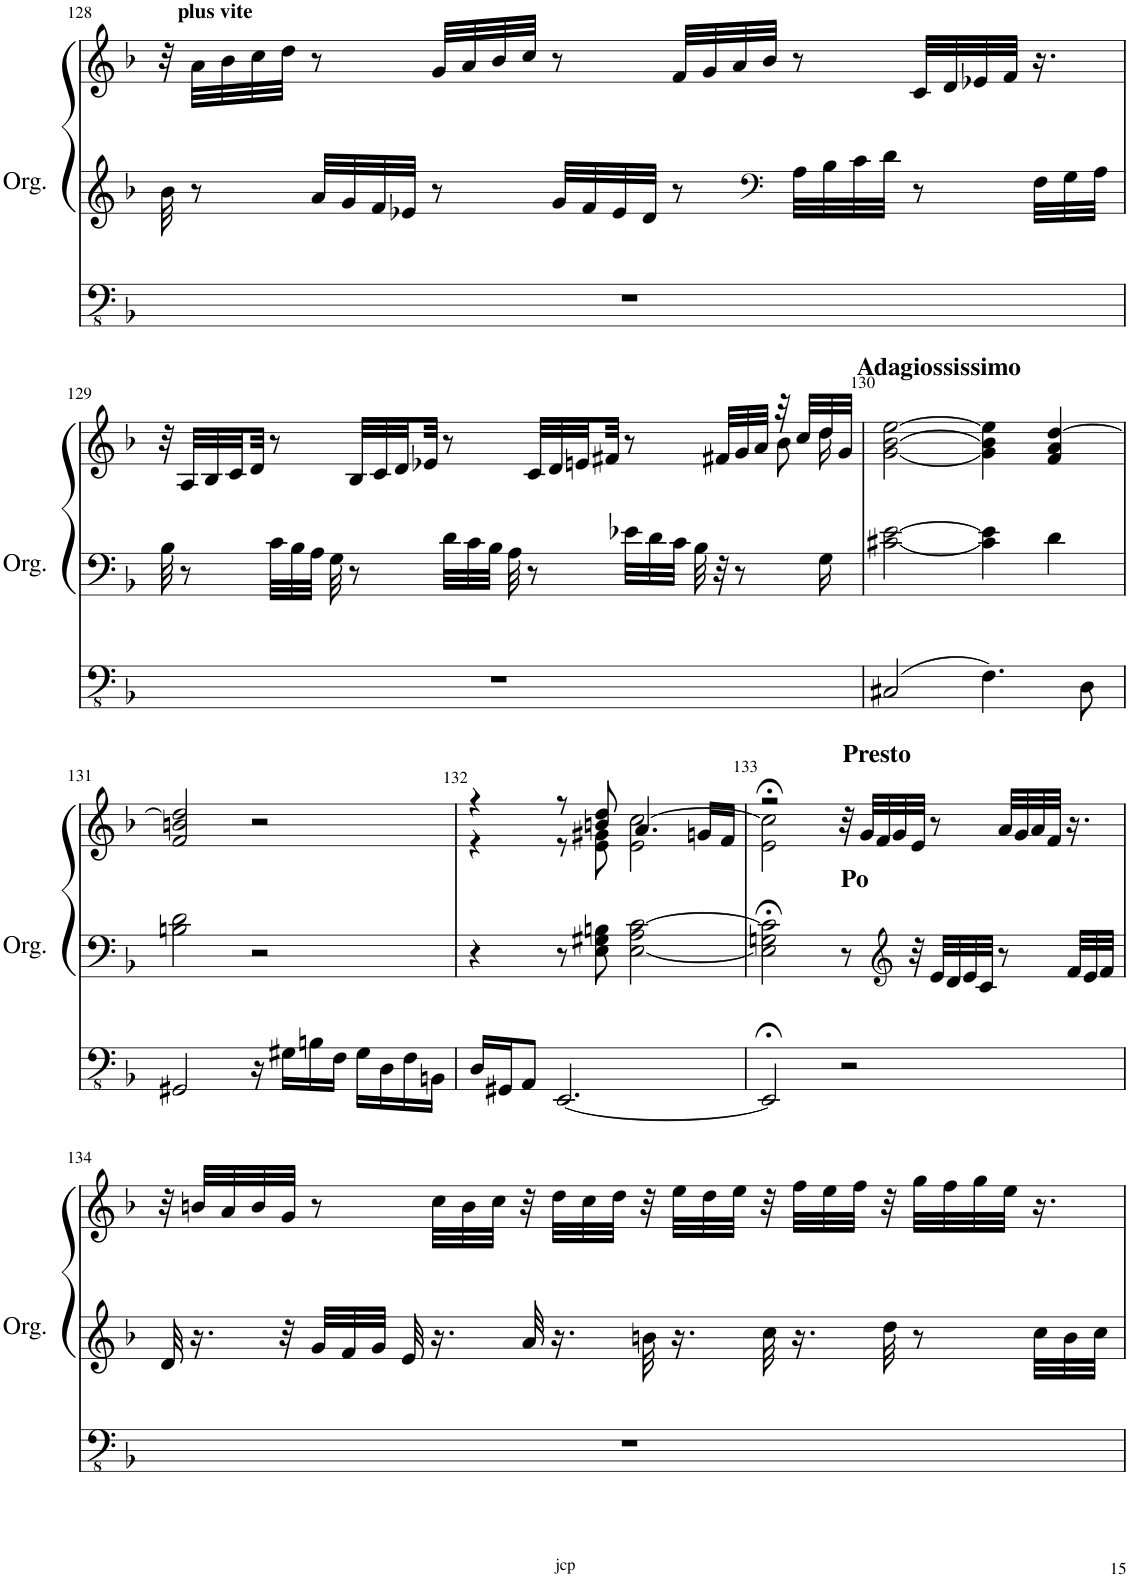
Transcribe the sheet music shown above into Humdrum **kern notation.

**kern	**kern	**kern
*part1	*part1	*part1
*staff3	*staff2	*staff1
*I"Orgue à tuyaux	*	*
*I'Org.	*	*
!!LO:PB:g=z
*clefFv4	*clefG2	*clefG2
*k[b-]	*k[b-]	*k[b-]
*M4/4	*M4/4	*M4/4
*met(c)	*met(c)	*met(c)
=128	=128	=128
1r	32b-\	32r
!	!	!LO:TX:a:B:t=plus vite
.	8r	32a\LLL
.	.	32b-\
.	.	32cc\
.	.	32dd\JJJ
.	32a/LLL	8r
.	32g/	.
.	32f/	.
.	32e-X/JJJ	.
.	8r	32g/LLL
.	.	32a/
.	.	32b-/
.	.	32cc/JJJ
.	32g/LLL	8r
.	32f/	.
.	32e-/	.
.	32d/JJJ	.
.	8r	32f/LLL
.	.	32g/
.	.	32a/
*	*clefF4	*
.	.	32b-/JJJ
.	32A\LLL	8r
.	32B-\	.
.	32c\	.
.	32d\JJJ	.
.	8r	32c/LLL
.	.	32d/
.	.	32e-X/
.	.	32f/JJJ
.	32F\LLL	16.r
.	32G\	.
.	32A\JJJ	.
!!LO:LB:g=z
=129	=129	=129
*	*	*^
*	*	*	*^
1r	32B-\	32r	2..ryy	2...ryy
.	8r	32A/LLL	.	.
.	.	32B-/	.	.
.	.	32c/	.	.
.	.	32d/JJJ	.	.
.	32c\LLL	8r	.	.
.	32B-\	.	.	.
.	32A\JJJ	.	.	.
.	32G\	.	.	.
.	8r	32B-/LLL	.	.
.	.	32c/	.	.
.	.	32d/	.	.
.	.	32e-X/JJJ	.	.
.	32d\LLL	8r	.	.
.	32c\	.	.	.
.	32B-\JJJ	.	.	.
.	32A\	.	.	.
.	8r	32c/LLL	.	.
.	.	32d/	.	.
.	.	32en/	.	.
.	.	32f#X/JJJ	.	.
.	32e-X\LLL	8r	.	.
.	32d\	.	.	.
.	32c\JJJ	.	.	.
.	32B-\	.	.	.
.	32r	32f#X/LLL	.	.
.	8r	32g/	.	.
.	.	32a/JJJ	.	.
.	.	32r	8b-\	.
.	.	32cc/LLL	.	.
.	16G\	32dd/	.	16dd\
.	.	32g/JJJ	.	.
*	*	*v	*v	*v
=130	=130	=130
!	!	!LO:TX:a:B:t=Adagiossissimo
2CC#X/	[2c#X\ [2e\	[2g\ [2b-\ [2ee\
4.FF\	4c#\] 4e\]	4g\] 4b-\] 4ee\]
.	4d\	4f/ 4a/ [4dd/
8DD\	.	.
!!LO:LB:g=z
=131	=131	=131
2GGG#X/	2Bn\ 2d\	2f/ 2bn/ 2dd/]
16r	2r	2r
16GG#X\LL	.	.
16BBn\	.	.
16FF\JJ	.	.
16GG#\LL	.	.
16DD\	.	.
16FF\	.	.
16BBBn\JJ	.	.
=132	=132	=132
*	*	*^
16DD/LL	4r	4r	4r
16GGG#X/J	.	.	.
8AAA/J	.	.	.
[2.EEE/	8r	8r	8r
.	8E\ 8G#X\ 8Bn\	8bn/ 8dd/	8e\ 8g#X\
.	[2E\ 2A\ [2c\	4.a/	2e\ [>2cc\
.	.	16gn/LL	.
.	.	16f/JJ	.
=133	=133	=133	=133
2EEE;</]	2E\];< 2Gn\;< 2c\];<	2r;<	2e\ 2cc\]
!	!	!LO:TX:b:B:t=Po	!
!	!	!LO:TX:a:B:t=Presto	!
2r	8r	32r	2ryy
.	.	32g/LLL	.
.	.	32f/	.
.	.	32g/	.
*	*clefG2	*	*
.	32r	32e/JJJ	.
.	32e/LLL	8r	.
.	32d/	.	.
.	32e/	.	.
.	32c/JJJ	.	.
.	8r	32a/LLL	.
.	.	32g/	.
.	.	32a/	.
.	.	32f/JJJ	.
.	32f/LLL	16.r	.
.	32e/	.	.
.	32f/JJJ	.	.
*	*	*v	*v
!!LO:LB:g=z
=134	=134	=134
1r	32d/	32r
.	16.r	32bn/LLL
.	.	32a/
.	.	32b/
.	32r	32g/JJJ
.	32g/LLL	8r
.	32f/	.
.	32g/JJJ	.
.	32e/	.
.	16.r	32cc\LLL
.	.	32b\
.	.	32cc\JJJ
.	32a/	32r
.	16.r	32dd\LLL
.	.	32cc\
.	.	32dd\JJJ
.	32bn\	32r
.	16.r	32ee\LLL
.	.	32dd\
.	.	32ee\JJJ
.	32cc\	32r
.	16.r	32ff\LLL
.	.	32ee\
.	.	32ff\JJJ
.	32dd\	32r
.	8r	32gg\LLL
.	.	32ff\
.	.	32gg\
.	.	32ee\JJJ
.	32cc\LLL	16.r
.	32b\	.
.	32cc\JJJ	.
=	=	=
*-	*-	*-
